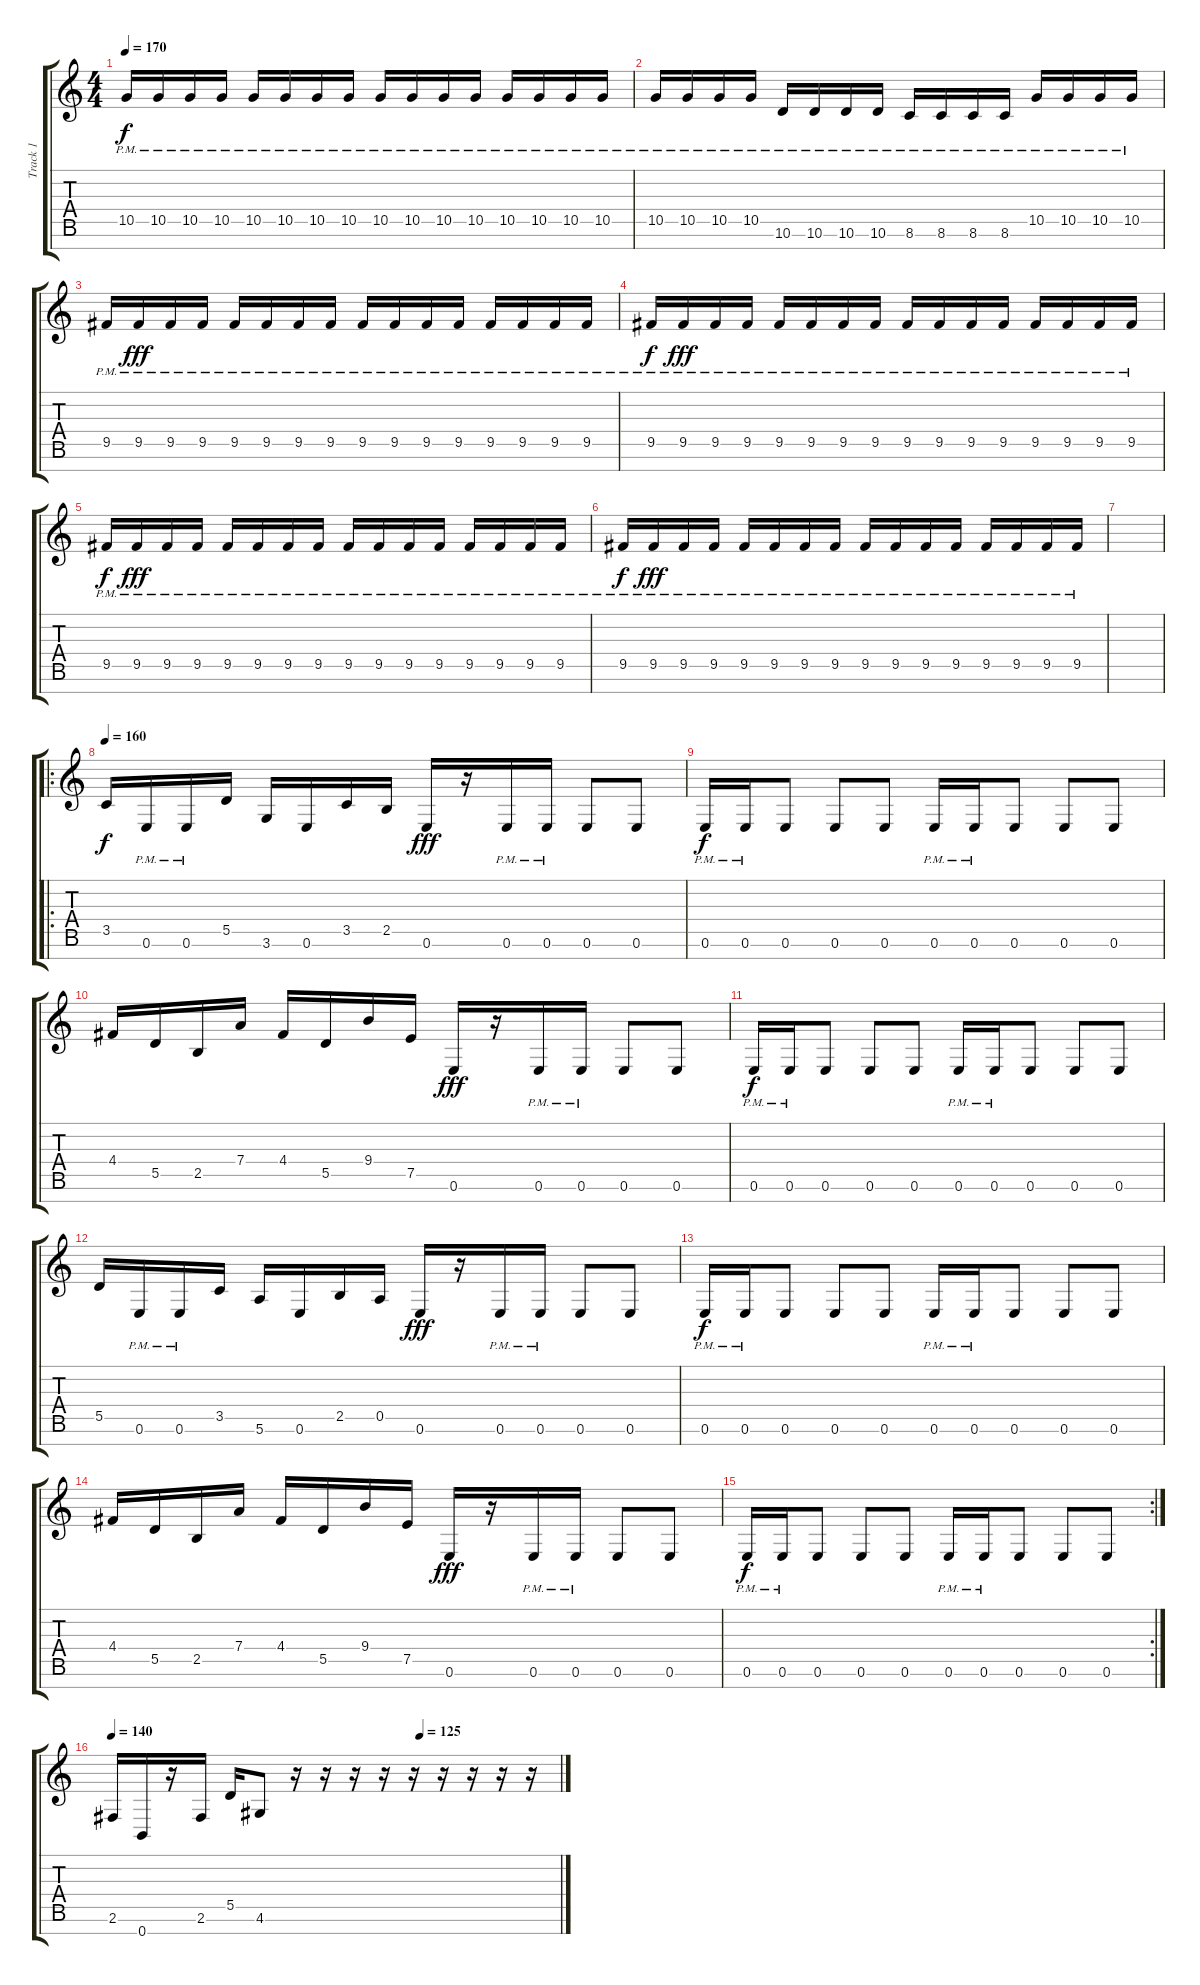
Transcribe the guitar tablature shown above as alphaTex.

\track ("Track 1" "Track 1") {instrument acousticguitarsteel}
\staff {score tabs}
\tuning (E4 B3 G3 D3 A2 E2 B1) {hide}
\ts (4 4)
\tempo 170
\clef g2
\ks c
10.5{pm}.16{dy f} 10.5{pm}.16 10.5{pm}.16 10.5{pm}.16 10.5{pm}.16 10.5{pm}.16 10.5{pm}.16 10.5{pm}.16 10.5{pm}.16 10.5{pm}.16 10.5{pm}.16 10.5{pm}.16 10.5{pm}.16 10.5{pm}.16 10.5{pm}.16 10.5{pm}.16 |
10.5{pm}.16 10.5{pm}.16 10.5{pm}.16 10.5{pm}.16 10.6{pm}.16 10.6{pm}.16 10.6{pm}.16 10.6{pm}.16 8.6{pm}.16 8.6{pm}.16 8.6{pm}.16 8.6{pm}.16 10.5{pm}.16 10.5{pm}.16 10.5{pm}.16 10.5{pm}.16 |
9.5{pm}.16 9.5{pm}.16{dy fff} 9.5{pm}.16 9.5{pm}.16 9.5{pm}.16 9.5{pm}.16 9.5{pm}.16 9.5{pm}.16 9.5{pm}.16 9.5{pm}.16 9.5{pm}.16 9.5{pm}.16 9.5{pm}.16 9.5{pm}.16 9.5{pm}.16 9.5{pm}.16 |
9.5{pm}.16{dy f} 9.5{pm}.16{dy fff} 9.5{pm}.16 9.5{pm}.16 9.5{pm}.16 9.5{pm}.16 9.5{pm}.16 9.5{pm}.16 9.5{pm}.16 9.5{pm}.16 9.5{pm}.16 9.5{pm}.16 9.5{pm}.16 9.5{pm}.16 9.5{pm}.16 9.5{pm}.16 |
9.5{pm}.16{dy f} 9.5{pm}.16{dy fff} 9.5{pm}.16 9.5{pm}.16 9.5{pm}.16 9.5{pm}.16 9.5{pm}.16 9.5{pm}.16 9.5{pm}.16 9.5{pm}.16 9.5{pm}.16 9.5{pm}.16 9.5{pm}.16 9.5{pm}.16 9.5{pm}.16 9.5{pm}.16 |
9.5{pm}.16{dy f} 9.5{pm}.16{dy fff} 9.5{pm}.16 9.5{pm}.16 9.5{pm}.16 9.5{pm}.16 9.5{pm}.16 9.5{pm}.16 9.5{pm}.16 9.5{pm}.16 9.5{pm}.16 9.5{pm}.16 9.5{pm}.16 9.5{pm}.16 9.5{pm}.16 9.5{pm}.16 |
|
\ro
\tempo 160
3.5.16{dy f} 0.6{pm}.16 0.6{pm}.16 5.5.16 3.6.16 0.6.16 3.5.16 2.5.16 0.6.16{dy fff} r.16 0.6{pm}.16 0.6{pm}.16 0.6.8 0.6.8 |
0.6{pm}.16{dy f} 0.6{pm}.16 0.6.8 0.6.8 0.6.8 0.6{pm}.16 0.6{pm}.16 0.6.8 0.6.8 0.6.8 |
4.4.16 5.5.16 2.5.16 7.4.16 4.4.16 5.5.16 9.4.16 7.5.16 0.6.16{dy fff} r.16 0.6{pm}.16 0.6{pm}.16 0.6.8 0.6.8 |
0.6{pm}.16{dy f} 0.6{pm}.16 0.6.8 0.6.8 0.6.8 0.6{pm}.16 0.6{pm}.16 0.6.8 0.6.8 0.6.8 |
5.5.16 0.6{pm}.16 0.6{pm}.16 3.5.16 5.6.16 0.6.16 2.5.16 0.5.16 0.6.16{dy fff} r.16 0.6{pm}.16 0.6{pm}.16 0.6.8 0.6.8 |
0.6{pm}.16{dy f} 0.6{pm}.16 0.6.8 0.6.8 0.6.8 0.6{pm}.16 0.6{pm}.16 0.6.8 0.6.8 0.6.8 |
4.4.16 5.5.16 2.5.16 7.4.16 4.4.16 5.5.16 9.4.16 7.5.16 0.6.16{dy fff} r.16 0.6{pm}.16 0.6{pm}.16 0.6.8 0.6.8 |
\rc 2
0.6{pm}.16{dy f} 0.6{pm}.16 0.6.8 0.6.8 0.6.8 0.6{pm}.16 0.6{pm}.16 0.6.8 0.6.8 0.6.8 |
\tempo 140
\tempo (125 0.6875)
2.6.16 0.7.16 r.16 2.6.16 5.5.16 4.6.8 r.16 r.16 r.16 r.16 r.16 r.16 r.16 r.16 r.16
